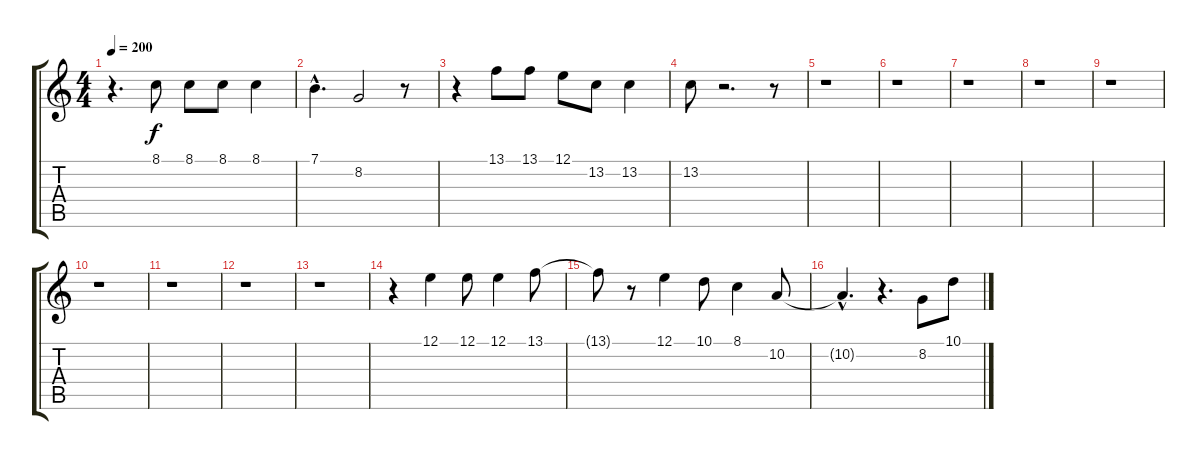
\track "" {instrument fx5brightness}
\staff {score tabs}
\tuning (E4 B3 G3 D3 A2 E2) {hide}
\ts (4 4)
\tempo 200
\clef g2
\ks c
r.4{d dy f} 8.1.8 8.1.8 8.1.8 8.1.4 |
7.1{hac}.4{d} 8.2.2 r.8 |
r.4 13.1.8 13.1.8 12.1.8 13.2.8 13.2.4 |
13.2.8 r.2{d} r.8 |
r.1 |
r.1 |
r.1 |
r.1 |
r.1 |
r.1 |
r.1 |
r.1 |
r.1 |
r.4 12.1.4 12.1.8 12.1.4 13.1.8 |
13.1{t}.8 r.8 12.1.4 10.1.8 8.1.4 10.2.8 |
10.2{hac t}.4{d} r.4{d} 8.2.8 10.1.8
